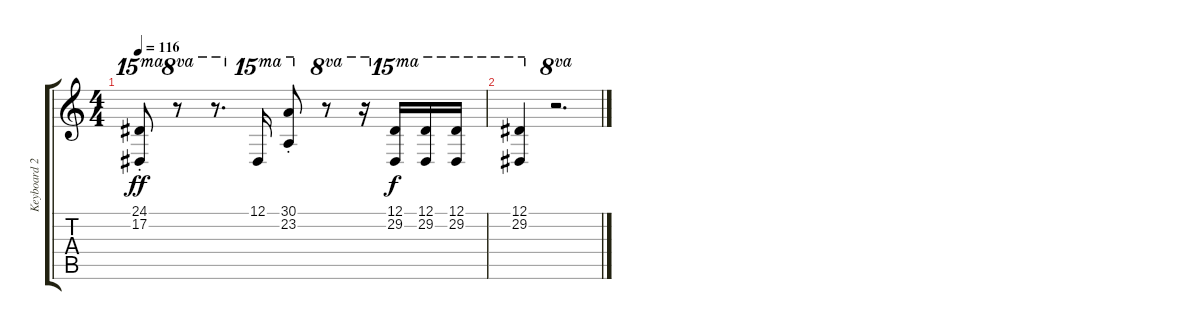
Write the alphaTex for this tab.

\track ("Keyboard 2" "Keyboard 2") {instrument stringensemble1}
\staff {score tabs}
\tuning (Eb4 Bb3 Gb3 Db3 Ab2 Eb2) {hide}
\ts (4 4)
\tempo 116
\clef g2
\ks c
(24.1{st} 17.2{st}).8{ot 15ma dy ff} r.8{ot 8va} r.8{d ot 8va} 12.1.16{ot 15ma} (30.1{st} 23.2{st}).8{ot 15ma} r.8{ot 8va} r.16{ot 8va} (12.1 29.2).16{ot 15ma dy f} (12.1 29.2).16{ot 15ma} (12.1 29.2).16{ot 15ma} |
(12.1 29.2).4{ot 15ma} r.2{d ot 8va}
